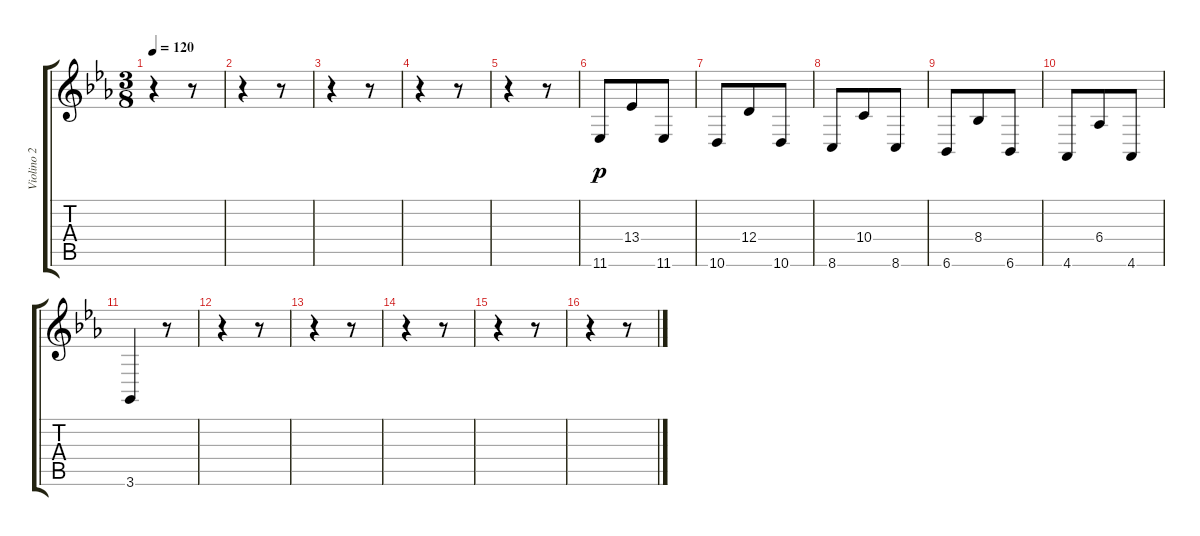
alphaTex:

\track ("Violino 2" "Violino 2") {instrument violin}
\staff {score tabs}
\tuning (E4 B3 G3 D3 A2 E2) {hide}
\ts (3 8)
\tempo 120
\clef g2
\ks eb
r.4{dy p} r.8 |
r.4 r.8 |
r.4 r.8 |
r.4 r.8 |
r.4 r.8 |
11.6.8 13.4.8 11.6.8 |
10.6.8 12.4.8 10.6.8 |
8.6.8 10.4.8 8.6.8 |
6.6.8 8.4.8 6.6.8 |
4.6.8 6.4.8 4.6.8 |
3.6.4 r.8 |
r.4 r.8 |
r.4 r.8 |
r.4 r.8 |
r.4 r.8 |
r.4 r.8
